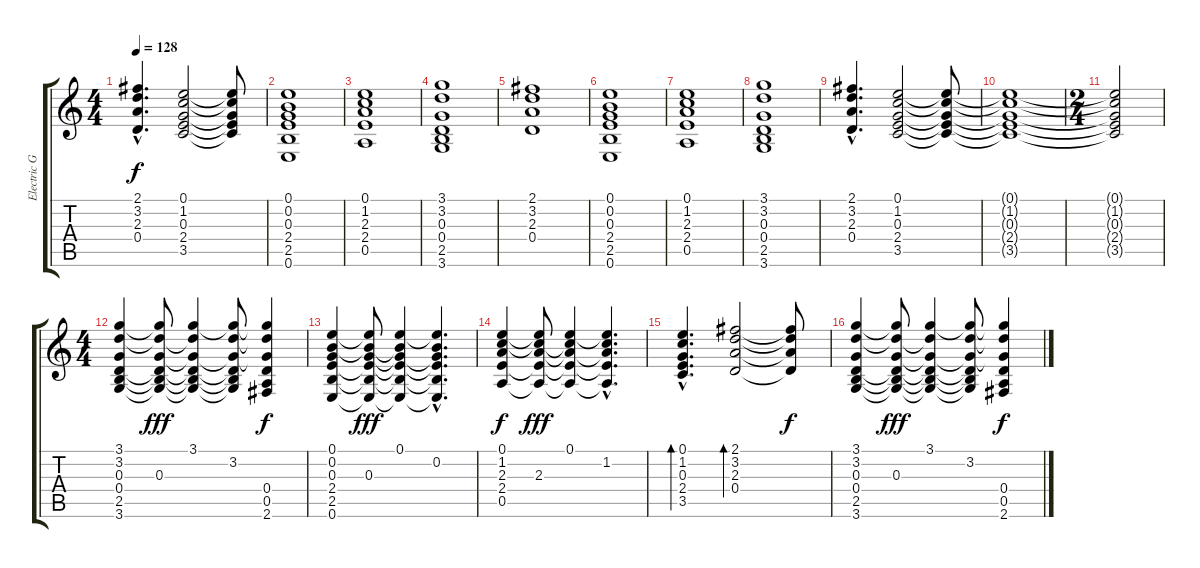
\track ("Electric Guitar" "Electric G") {instrument overdrivenguitar}
\staff {score tabs}
\tuning (E4 B3 G3 D3 A2 E2) {hide}
\ts (4 4)
\tempo 128
\clef g2
\ks c
(2.1{hac} 3.2{hac} 2.3{hac} 0.4{hac}).4{d dy f} (0.1 1.2 0.3 2.4 3.5).2 (0.1{t} 1.2{t} 0.3{t} 2.4{t} 3.5{t}).8 |
(0.1 0.2 0.3 2.4 2.5 0.6).1 |
(0.1 1.2 2.3 2.4 0.5).1 |
(3.1 3.2 0.3 0.4 2.5 3.6).1 |
(2.1 3.2 2.3 0.4).1 |
(0.1 0.2 0.3 2.4 2.5 0.6).1 |
(0.1 1.2 2.3 2.4 0.5).1 |
(3.1 3.2 0.3 0.4 2.5 3.6).1 |
(2.1{hac} 3.2{hac} 2.3{hac} 0.4{hac}).4{d} (0.1 1.2 0.3 2.4 3.5).2 (0.1{t} 1.2{t} 0.3{t} 2.4{t} 3.5{t}).8 |
(0.1{t} 1.2{t} 0.3{t} 2.4{t} 3.5{t}).1 |
\ts (2 4)
(0.1{t} 1.2{t} 0.3{t} 2.4{t} 3.5{t}).2 |
\ts (4 4)
(3.1 3.2 0.3 0.4 2.5 3.6).4 (3.1{t} 3.2{t} 0.3 0.4{t} 2.5{t} 3.6{t}).8{dy fff} (3.1 3.2{t} 0.3{t} 0.4{t} 2.5{t} 3.6{t}).4 (3.1{t} 3.2 0.3{t} 0.4{t} 2.5{t} 3.6{t}).8 (3.1{t} 3.2{t} 0.3{t} 0.4 0.5 2.6).4{dy f} |
(0.1 0.2 0.3 2.4 2.5 0.6).4 (0.1{t} 0.2{t} 0.3 2.4{t} 2.5{t} 0.6{t}).8{dy fff} (0.1 0.2{t} 0.3{t} 2.4{t} 2.5{t} 0.6{t}).4 (0.1{hac t} 0.2{hac} 0.3{hac t} 2.4{hac t} 2.5{hac t} 0.6{hac t}).4{d} |
(0.1 1.2 2.3 2.4 0.5).4{dy f} (0.1{t} 1.2{t} 2.3 2.4{t} 0.5{t}).8{dy fff} (0.1 1.2{t} 2.3{t} 2.4{t} 0.5{t}).4 (0.1{hac t} 1.2{hac} 2.3{hac t} 2.4{hac t} 0.5{hac t}).4{d} |
(0.1{hac} 1.2{hac} 0.3{hac} 2.4{hac} 3.5{hac}).4{d bd 120} (2.1 3.2 2.3 0.4).2{bd 120} (2.1{t} 3.2{t} 2.3{t} 0.4{t}).8{dy f} |
(3.1 3.2 0.3 0.4 2.5 3.6).4 (3.1{t} 3.2{t} 0.3 0.4{t} 2.5{t} 3.6{t}).8{dy fff} (3.1 3.2{t} 0.3{t} 0.4{t} 2.5{t} 3.6{t}).4 (3.1{t} 3.2 0.3{t} 0.4{t} 2.5{t} 3.6{t}).8 (3.1{t} 3.2{t} 0.3{t} 0.4 0.5 2.6).4{dy f}
